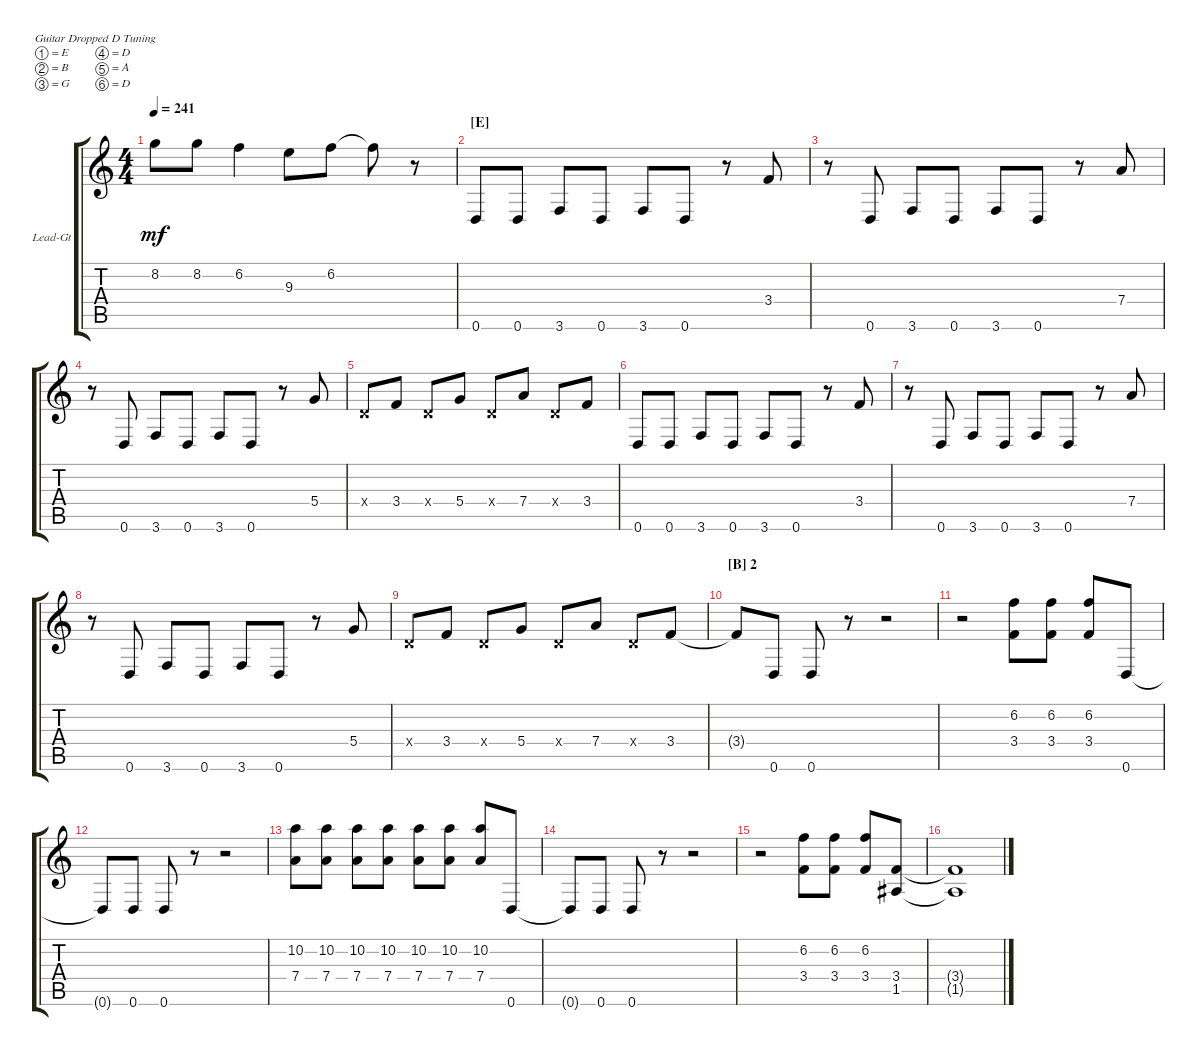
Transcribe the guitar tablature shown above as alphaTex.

\defaultSystemsLayout 4
\bracketExtendMode groupsimilarinstruments
\firstSystemTrackNameOrientation horizontal
\otherSystemsTrackNameOrientation horizontal
\track ("Electric Guitar (Lead)" "Lead-Gt") {instrument overdrivenguitar}
\staff {score tabs}
\tuning (E4 B3 G3 D3 A2 D2)
\ts (4 4)
\tempo 241
\clef g2
\ks c
8.2{t}.8{dy mf} 8.2.8 6.2.4 9.3.8 6.2.8 6.2{t}.8 r.8 |
\section ("E" "")
0.6.8 0.6.8 3.6.8 0.6.8 3.6.8 0.6.8 r.8 3.4.8 |
r.8 0.6.8 3.6.8 0.6.8 3.6.8 0.6.8 r.8 7.4.8 |
r.8 0.6.8 3.6.8 0.6.8 3.6.8 0.6.8 r.8 5.4.8 |
0.4{x}.8 3.4.8 0.4{x}.8 5.4.8 0.4{x}.8 7.4.8 0.4{x}.8 3.4.8 |
0.6.8 0.6.8 3.6.8 0.6.8 3.6.8 0.6.8 r.8 3.4.8 |
r.8 0.6.8 3.6.8 0.6.8 3.6.8 0.6.8 r.8 7.4.8 |
r.8 0.6.8 3.6.8 0.6.8 3.6.8 0.6.8 r.8 5.4.8 |
0.4{x}.8 3.4.8 0.4{x}.8 5.4.8 0.4{x}.8 7.4.8 0.4{x}.8 3.4.8 |
\section ("B" "2")
3.4{t}.8 0.6.8 0.6.8 r.8 r.2 |
r.2 (3.4 6.2).8 (3.4 6.2).8 (3.4 6.2).8 0.6.8 |
0.6{t}.8 0.6.8 0.6.8 r.8 r.2 |
(7.4 10.2).8 (7.4 10.2).8 (7.4 10.2).8 (7.4 10.2).8 (7.4 10.2).8 (7.4 10.2).8 (7.4 10.2).8 0.6.8 |
0.6{t}.8 0.6.8 0.6.8 r.8 r.2 |
r.2 (3.4 6.2).8 (3.4 6.2).8 (3.4 6.2).8 (1.5 3.4).8 |
(3.4{t} 1.5{t}).1
